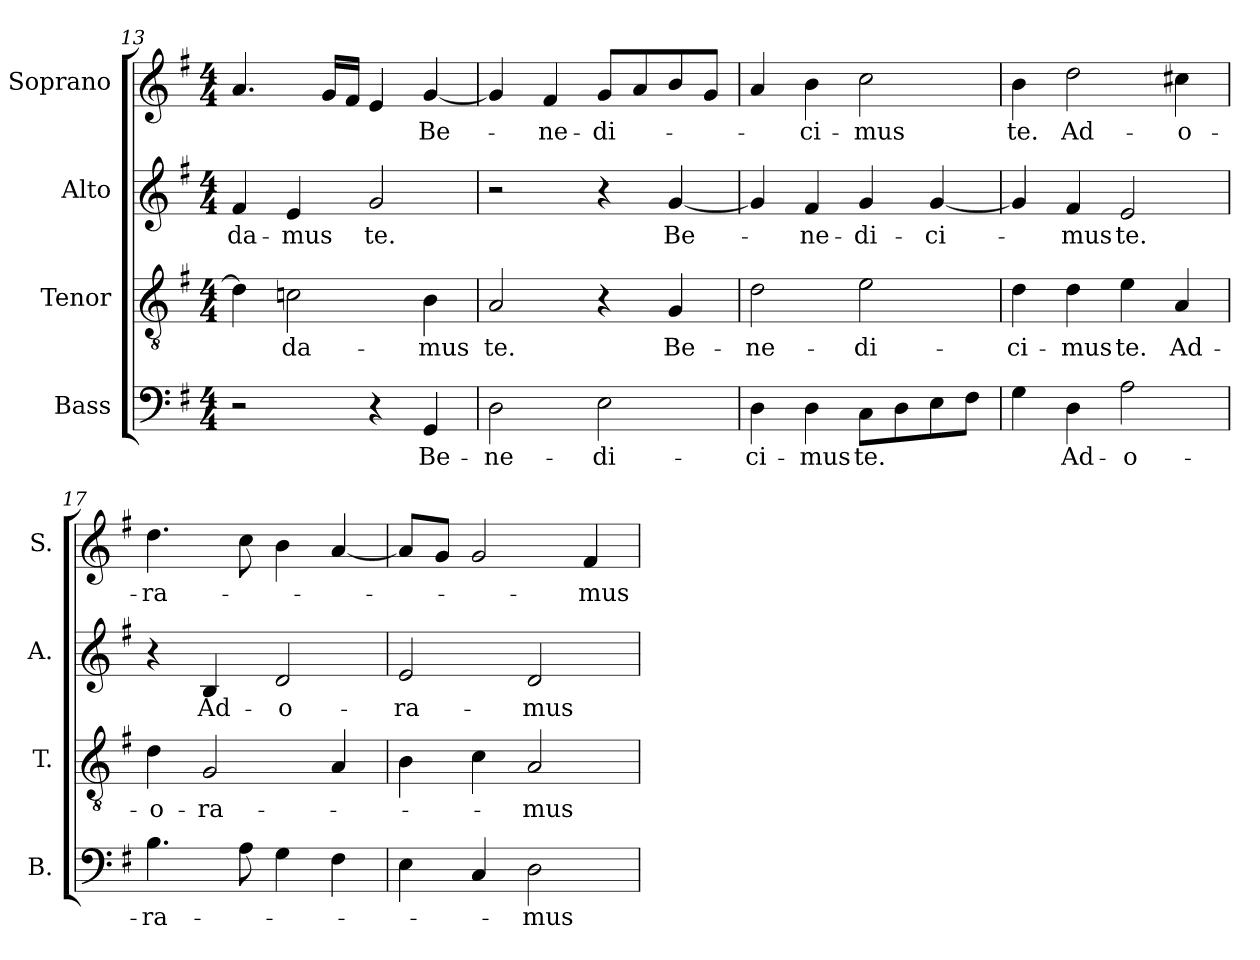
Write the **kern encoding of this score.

**kern	**text	**kern	**text	**kern	**text	**kern	**text
*part4	*part4	*part3	*part3	*part2	*part2	*part1	*part1
*staff4	*staff4	*staff3	*staff3	*staff2	*staff2	*staff1	*staff1
*I"Bass	*	*I"Tenor	*	*I"Alto	*	*I"Soprano	*
*I'B.	*	*I'T.	*	*I'A.	*	*I'S.	*
*clefF4	*	*clefGv2	*	*clefG2	*	*clefG2	*
*	*	*ITrd7c12	*	*	*	*	*
*k[f#]	*	*k[f#]	*	*k[f#]	*	*k[f#]	*
*G:	*	*G:	*	*G:	*	*G:	*
*M4/4	*	*M4/4	*	*M4/4	*	*M4/4	*
=13	=13	=13	=13	=13	=13	=13	=13
!	!	!	!	!	!LO:LY:b:color=#000000	!	!
2r	.	4Di\]	.	4f#i/	-da-	4.ai/	.
!	!	!	!LO:LY:b:color=#000000	!	!	!	!
!	!	!	!	!	!LO:LY:b:color=#000000	!	!
.	.	2Cni\	-da-	4ei/	-mus	.	.
.	.	.	.	.	.	16gi/LL	.
.	.	.	.	.	.	16f#i/JJ	.
!	!	!	!	!	!LO:LY:b:color=#000000	!	!
4r	.	.	.	2gi/	te.	4ei/	.
!	!LO:LY:b:color=#000000	!	!	!	!	!	!
!	!	!	!LO:LY:b:color=#000000	!	!	!	!
!	!	!	!	!	!	!	!LO:LY:b:color=#000000
4GGi/	Be-	4BBi\	-mus	.	.	[4gi/	-Be-
=14	=14	=14	=14	=14	=14	=14	=14
!	!LO:LY:b:color=#000000	!	!	!	!	!	!
!	!	!	!LO:LY:b:color=#000000	!	!	!	!
2Di\	-ne-	2AAi/	te.	2r	.	4gi/]	.
!	!	!	!	!	!	!	!LO:LY:b:color=#000000
.	.	.	.	.	.	4f#i/	-ne-
!	!LO:LY:b:color=#000000	!	!	!	!	!	!
!	!	!	!	!	!	!	!LO:LY:b:color=#000000
2Ei\	-di-	4r	.	4r	.	8gi/L	-di-
.	.	.	.	.	.	8ai/	.
!	!	!	!LO:LY:b:color=#000000	!	!	!	!
!	!	!	!	!	!LO:LY:b:color=#000000	!	!
.	.	4GGi/	Be-	[4gi/	Be-	8bi/	.
.	.	.	.	.	.	8gi/J	.
=15	=15	=15	=15	=15	=15	=15	=15
!	!LO:LY:b:color=#000000	!	!	!	!	!	!
!	!	!	!LO:LY:b:color=#000000	!	!	!	!
4Di\	-ci-	2Di\	-ne-	4gi/]	.	4ai/	.
!	!LO:LY:b:color=#000000	!	!	!	!	!	!
!	!	!	!	!	!LO:LY:b:color=#000000	!	!
!	!	!	!	!	!	!	!LO:LY:b:color=#000000
4Di\	-mus	.	.	4f#i/	-ne-	4bi\	-ci-
!	!LO:LY:b:color=#000000	!	!	!	!	!	!
!	!	!	!LO:LY:b:color=#000000	!	!	!	!
!	!	!	!	!	!LO:LY:b:color=#000000	!	!
!	!	!	!	!	!	!	!LO:LY:b:color=#000000
8Ci\L	te.	2Ei\	-di-	4gi/	-di-	2cci\	-mus
8Di\	.	.	.	.	.	.	.
!	!	!	!	!	!LO:LY:b:color=#000000	!	!
8Ei\	.	.	.	[4gi/	-ci-	.	.
8F#i\J	.	.	.	.	.	.	.
=16	=16	=16	=16	=16	=16	=16	=16
!	!	!	!LO:LY:b:color=#000000	!	!	!	!
!	!	!	!	!	!	!	!LO:LY:b:color=#000000
4Gi\	.	4Di\	-ci-	4gi/]	.	4bi\	te.
!	!LO:LY:b:color=#000000	!	!	!	!	!	!
!	!	!	!LO:LY:b:color=#000000	!	!	!	!
!	!	!	!	!	!LO:LY:b:color=#000000	!	!
!	!	!	!	!	!	!	!LO:LY:b:color=#000000
4Di\	Ad-	4Di\	-mus	4f#i/	-mus	2ddi\	Ad-
!	!LO:LY:b:color=#000000	!	!	!	!	!	!
!	!	!	!LO:LY:b:color=#000000	!	!	!	!
!	!	!	!	!	!LO:LY:b:color=#000000	!	!
2Ai\	-o-	4Ei\	te.	2ei/	te.	.	.
!	!	!	!LO:LY:b:color=#000000	!	!	!	!
!	!	!	!	!	!	!	!LO:LY:b:color=#000000
.	.	4AAi/	Ad-	.	.	4cc#Xi\	-o-
=17	=17	=17	=17	=17	=17	=17	=17
!	!LO:LY:b:color=#000000	!	!	!	!	!	!
!	!	!	!LO:LY:b:color=#000000	!	!	!	!
!	!	!	!	!	!	!	!LO:LY:b:color=#000000
4.Bi\	-ra-	4Di\	-o-	4r	.	4.ddi\	-ra-
!	!	!	!LO:LY:b:color=#000000	!	!	!	!
!	!	!	!	!	!LO:LY:b:color=#000000	!	!
.	.	2GGi/	-ra-	4Bi/	Ad-	.	.
8Ai\	.	.	.	.	.	8cci\	.
!	!	!	!	!	!LO:LY:b:color=#000000	!	!
4Gi\	.	.	.	2di/	-o-	4bi\	.
4F#i\	.	4AAi/	.	.	.	[4ai/	.
!!LO:PB:g=z
=18	=18	=18	=18	=18	=18	=18	=18
!	!	!	!	!	!LO:LY:b:color=#000000	!	!
4Ei\	.	4BBi\	.	2ei/	-ra-	8ai/L]	.
.	.	.	.	.	.	8gi/J	.
4Ci/	.	4Ci\	.	.	.	2gi/	.
!	!LO:LY:b:color=#000000	!	!	!	!	!	!
!	!	!	!LO:LY:b:color=#000000	!	!	!	!
!	!	!	!	!	!LO:LY:b:color=#000000	!	!
2Di\	-mus	2AAi/	-mus	2di/	-mus	.	.
!	!	!	!	!	!	!	!LO:LY:b:color=#000000
.	.	.	.	.	.	4f#i/	-mus
=	=	=	=	=	=	=	=
*-	*-	*-	*-	*-	*-	*-	*-
